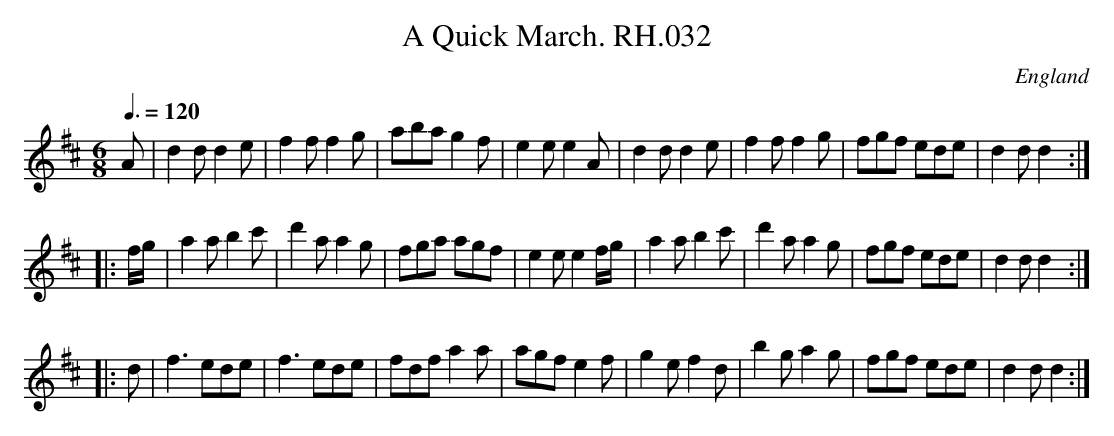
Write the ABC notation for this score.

X:1
T:Quick March. RH.032, A
O:England
M:6/8
L:1/8
Q:3/8=120
K:D
A|d2d d2e|f2f f2g|aba g2f|e2e e2A|\
d2d d2e|f2f f2g|fgf ede|d2d d2:|
|:f/g/|a2a b2c'|d'2a a2g|fga agf|e2e e2f/g/|\
a2a b2c'|d'2a a2g|fgf ede|d2d d2:|
|:d|f3 ede|f3 ede|fdf a2a|agf e2f|\
g2e f2d|b2g a2g|fgf ede|d2d d2:|
